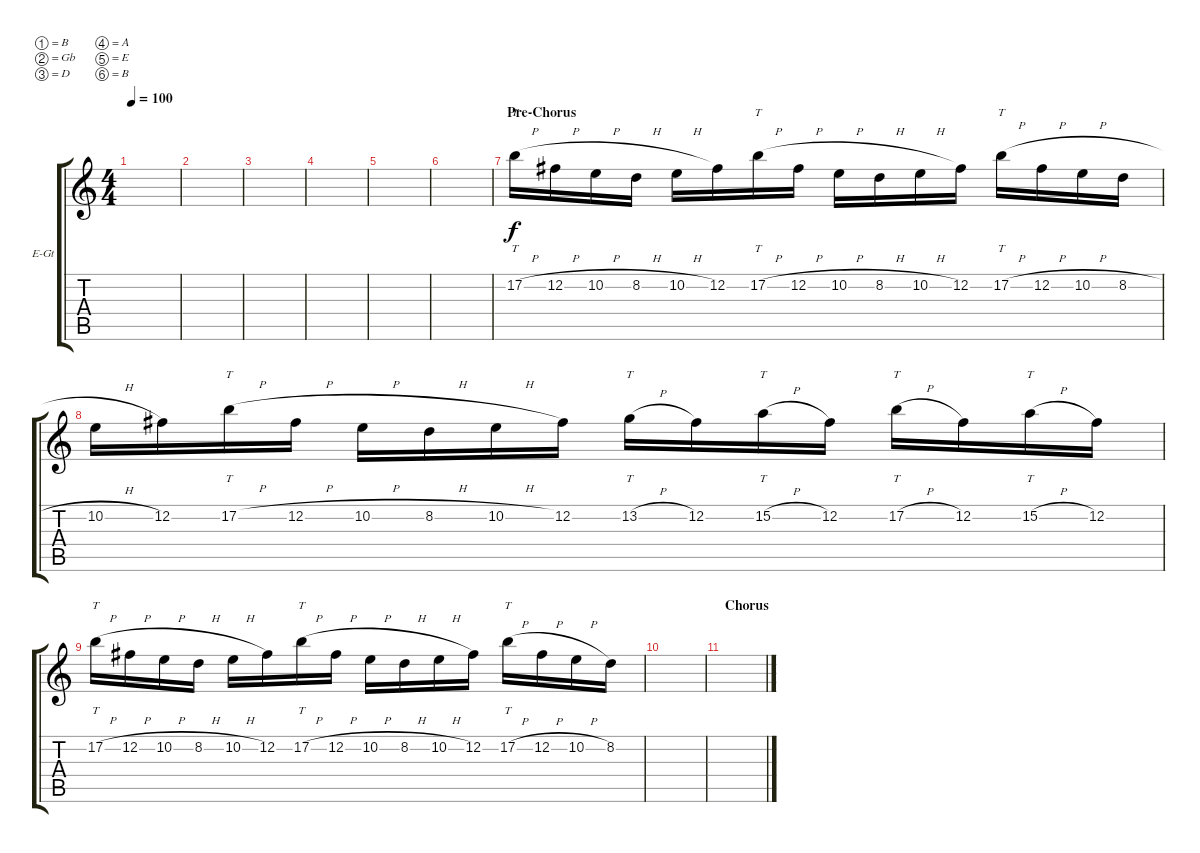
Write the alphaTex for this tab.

\bracketExtendMode groupsimilarinstruments
\firstSystemTrackNameOrientation horizontal
\otherSystemsTrackNameOrientation horizontal
\track ("Lead Guitar 2" "E-Gt") {instrument overdrivenguitar}
\staff {score tabs}
\tuning (B3 Gb3 D3 A2 E2 B1)
\ts (4 4)
\tempo 100
\clef g2
\ks c
|
|
|
|
|
|
\section ("" "Pre-Chorus")
17.2{h}.16{tt} 12.2{h}.16 10.2{h}.16 8.2{h}.16 10.2{h}.16 12.2.16 17.2{h}.16{tt} 12.2{h}.16 10.2{h}.16 8.2{h}.16 10.2{h}.16 12.2.16 17.2{h}.16{tt} 12.2{h}.16 10.2{h}.16 8.2{h}.16 |
10.2{h}.16 12.2.16 17.2{h}.16{tt} 12.2{h}.16 10.2{h}.16 8.2{h}.16 10.2{h}.16 12.2.16 13.2{h}.16{tt} 12.2.16 15.2{h}.16{tt} 12.2.16 17.2{h}.16{tt} 12.2.16 15.2{h}.16{tt} 12.2.16 |
17.2{h}.16{tt} 12.2{h}.16 10.2{h}.16 8.2{h}.16 10.2{h}.16 12.2.16 17.2{h}.16{tt} 12.2{h}.16 10.2{h}.16 8.2{h}.16 10.2{h}.16 12.2.16 17.2{h}.16{tt} 12.2{h}.16 10.2{h}.16 8.2.16 |
|
\section ("" "Chorus")
